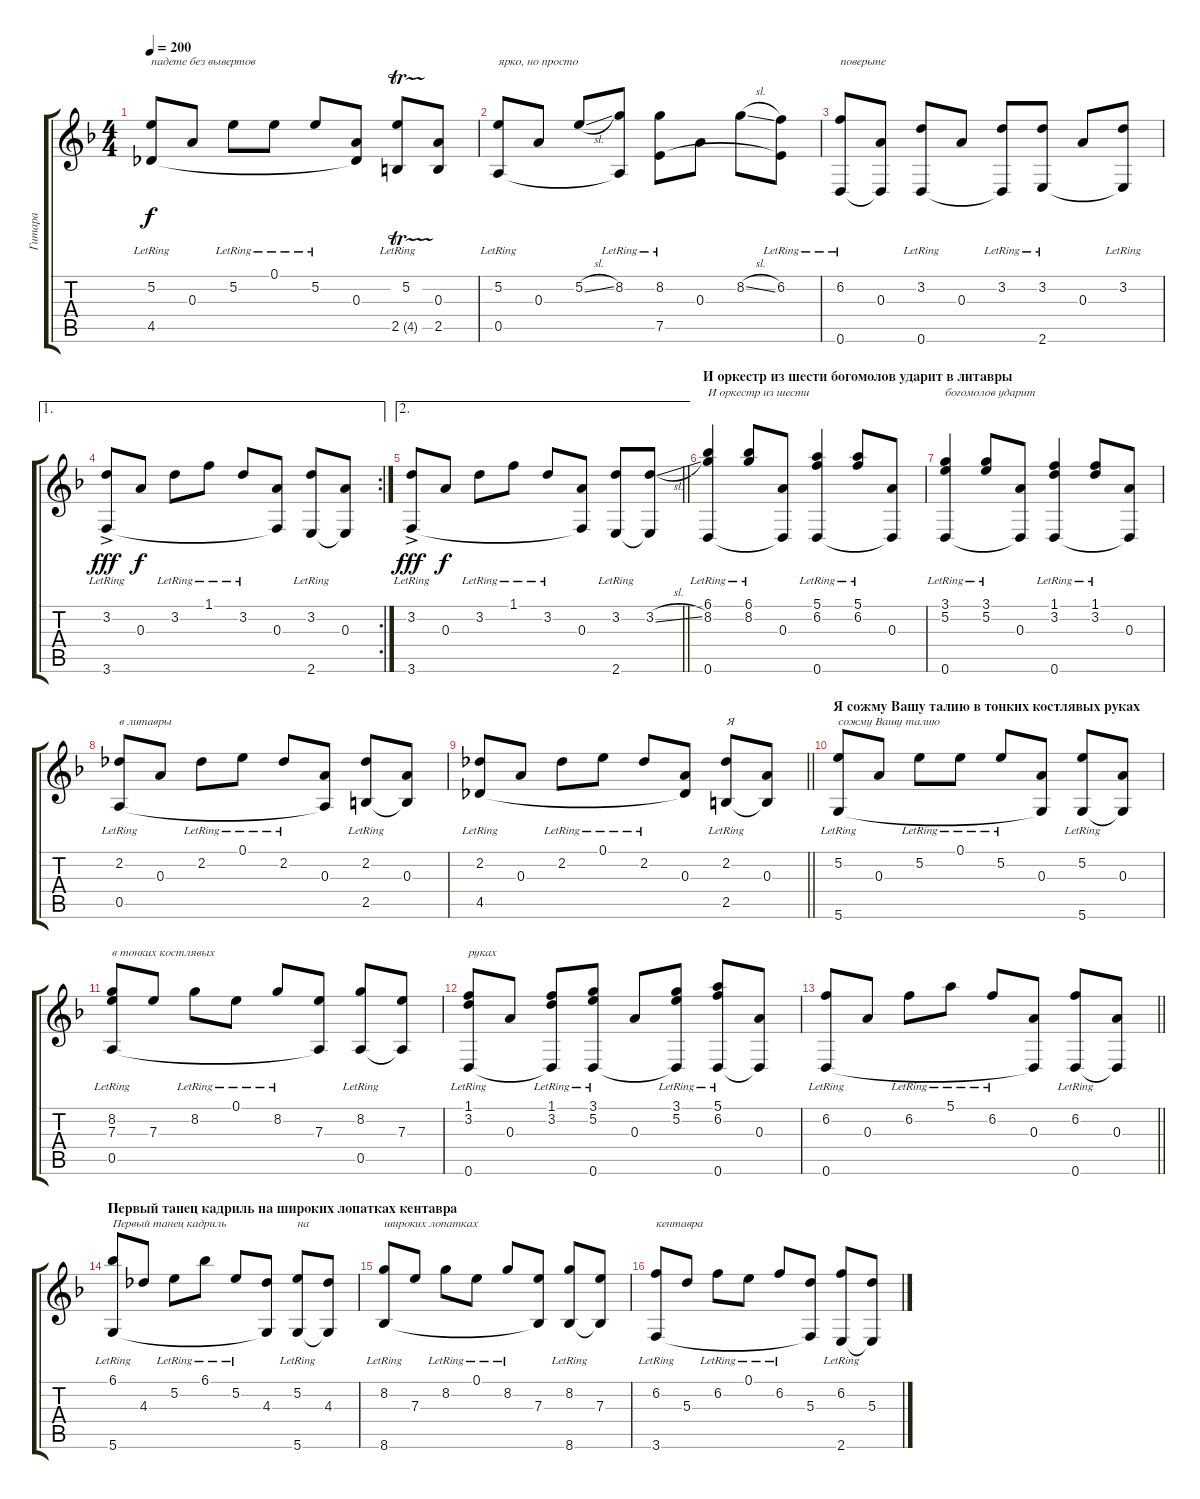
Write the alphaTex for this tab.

\track ("Гитара" "Гитара") {instrument acousticguitarnylon}
\staff {score tabs}
\tuning (E4 B3 A3 D3 A2 D2) {hide}
\ts (4 4)
\tempo 200
\clef g2
\ks f
(5.2{lr} 4.5{lr}).8{txt "падете без вывертов " dy f} 0.3.8 5.2{lr}.8 0.1{lr}.8 5.2{lr}.8 (0.3 4.5{t}).8 (5.2{lr} 2.5{tr (4 16)}).8 (0.3 2.5).8 |
(5.2{lr} 0.5{lr}).8{txt "ярко, но просто"} 0.3.8 5.2{sl}.8 (8.2{lr} 0.5{t}).8 (8.2{lr} 7.5).8 0.3.8 8.2{sl}.8 (6.2{lr} 7.5{t}).8 |
(6.2{lr} 0.6{lr}).8{txt "поверьте"} (0.3 0.6{t}).8 (3.2{lr} 0.6{lr}).8 0.3.8 (3.2{lr} 0.6{t}).8 (3.2{lr} 2.6{lr}).8 0.3.8 (3.2{lr} 2.6{t}).8 |
\ae 1
\rc 2
(3.2{lr} 3.6{ac lr}).8{dy fff} 0.3.8{dy f} 3.2{lr}.8 1.1{lr}.8 3.2{lr}.8 (0.3 3.6{t}).8 (3.2{lr} 2.6).8 (0.3 2.6{t}).8 |
\ae 2
\barLineRight lightlight
(3.2{lr} 3.6{ac lr}).8{dy fff} 0.3.8{dy f} 3.2{lr}.8 1.1{lr}.8 3.2{lr}.8 (0.3 3.6{t}).8 (3.2{lr} 2.6).8 (3.2{sl} 2.6{t}).8 |
\section ("" "И оркестр из шести богомолов ударит в литавры")
(6.1{lr} 8.2{lr} 0.6{lr}).4{txt "И оркестр из шести "} (6.1{lr} 8.2{lr}).8 (0.3 0.6{t}).8 (5.1{lr} 6.2{lr} 0.6{lr}).4 (5.1{lr} 6.2{lr}).8 (0.3 0.6{t}).8 |
(3.1{lr} 5.2{lr} 0.6{lr}).4{txt "богомолов ударит "} (3.1{lr} 5.2{lr}).8 (0.3 0.6{t}).8 (1.1{lr} 3.2{lr} 0.6{lr}).4 (1.1{lr} 3.2{lr}).8 (0.3 0.6{t}).8 |
(2.2{lr} 0.5{lr}).8{txt "в литавры"} 0.3.8 2.2{lr}.8 0.1{lr}.8 2.2{lr}.8 (0.3 0.5{t}).8 (2.2{lr} 2.5).8 (0.3 2.5{t}).8 |
\barLineRight lightlight
(2.2{lr} 4.5{lr}).8 0.3.8 2.2{lr}.8 0.1{lr}.8 2.2{lr}.8 (0.3 4.5{t}).8 (2.2{lr} 2.5).8{txt "Я"} (0.3 2.5{t}).8 |
\section ("" "Я сожму Вашу талию в тонких костлявых руках")
(5.2{lr} 5.6{lr}).8{txt "сожму Вашу талию"} 0.3.8 5.2{lr}.8 0.1{lr}.8 5.2{lr}.8 (0.3 5.6{t}).8 (5.2{lr} 5.6).8 (0.3 5.6{t}).8 |
(8.2{lr} 7.3 0.5{lr}).8{txt "в тонких костлявых"} 7.3.8 8.2{lr}.8 0.1{lr}.8 8.2{lr}.8 (7.3 0.5{t}).8 (8.2{lr} 0.5).8 (7.3 0.5{t}).8 |
(1.1{lr} 3.2{lr} 0.6{lr}).8{txt "руках"} 0.3.8 (1.1{lr} 3.2{lr} 0.6{t}).8 (3.1{lr} 5.2{lr} 0.6).8 0.3.8 (3.1{lr} 5.2{lr} 0.6{t}).8 (5.1{lr} 6.2{lr} 0.6).8 (0.3 0.6{t}).8 |
\barLineRight lightlight
(6.2{lr} 0.6{lr}).8 0.3.8 6.2{lr}.8 5.1{lr}.8 6.2{lr}.8 (0.3 0.6{t}).8 (6.2{lr} 0.6).8 (0.3 0.6{t}).8 |
\section ("" "Первый танец кадриль на широких лопатках кентавра")
(6.1 5.6{lr}).8{txt "Первый танец кадриль"} 4.3.8 5.2{lr}.8 6.1{lr}.8 5.2{lr}.8 (4.3 5.6{t}).8 (5.2{lr} 5.6).8{txt "на"} (4.3 5.6{t}).8 |
(8.2{lr} 8.6{lr}).8{txt "широких лопатках"} 7.3.8 8.2{lr}.8 0.1{lr}.8 8.2{lr}.8 (7.3 8.6{t}).8 (8.2{lr} 8.6).8 (7.3 8.6{t}).8 |
(6.2{lr} 3.6{lr}).8{txt "кентавра"} 5.3.8 6.2{lr}.8 0.1{lr}.8 6.2{lr}.8 (5.3 3.6{t}).8 (6.2{lr} 2.6).8 (5.3 2.6{t}).8
